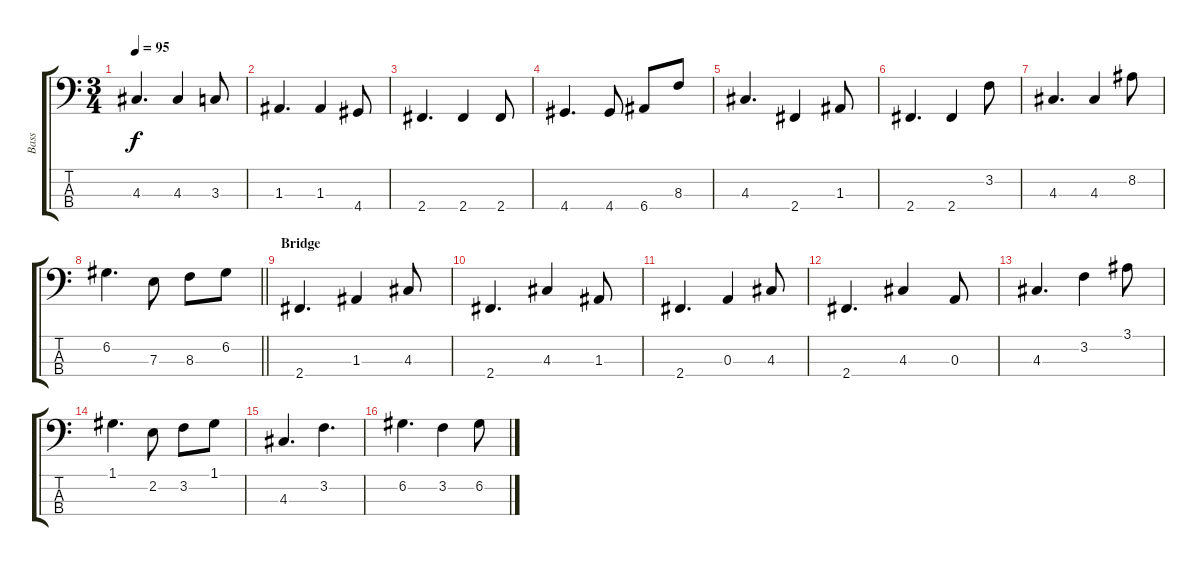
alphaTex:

\track ("Bass" "Bass") {instrument electricbassfinger}
\staff {score tabs}
\tuning (G2 D2 A1 E1) {hide}
\ts (3 4)
\tempo 95
\clef f4
\ks c
4.3.4{d dy f} 4.3.4 3.3.8 |
1.3.4{d} 1.3.4 4.4.8 |
2.4.4{d} 2.4.4 2.4.8 |
4.4.4{d} 4.4.8 6.4.8 8.3.8 |
4.3.4{d} 2.4.4 1.3.8 |
2.4.4{d} 2.4.4 3.2.8 |
4.3.4{d} 4.3.4 8.2.8 |
\barLineRight lightlight
6.2.4{d} 7.3.8 8.3.8 6.2.8 |
\section ("" "Bridge")
2.4.4{d} 1.3.4 4.3.8 |
2.4.4{d} 4.3.4 1.3.8 |
2.4.4{d} 0.3.4 4.3.8 |
2.4.4{d} 4.3.4 0.3.8 |
4.3.4{d} 3.2.4 3.1.8 |
1.1.4{d} 2.2.8 3.2.8 1.1.8 |
4.3.4{d} 3.2.4{d} |
6.2.4{d} 3.2.4 6.2.8
